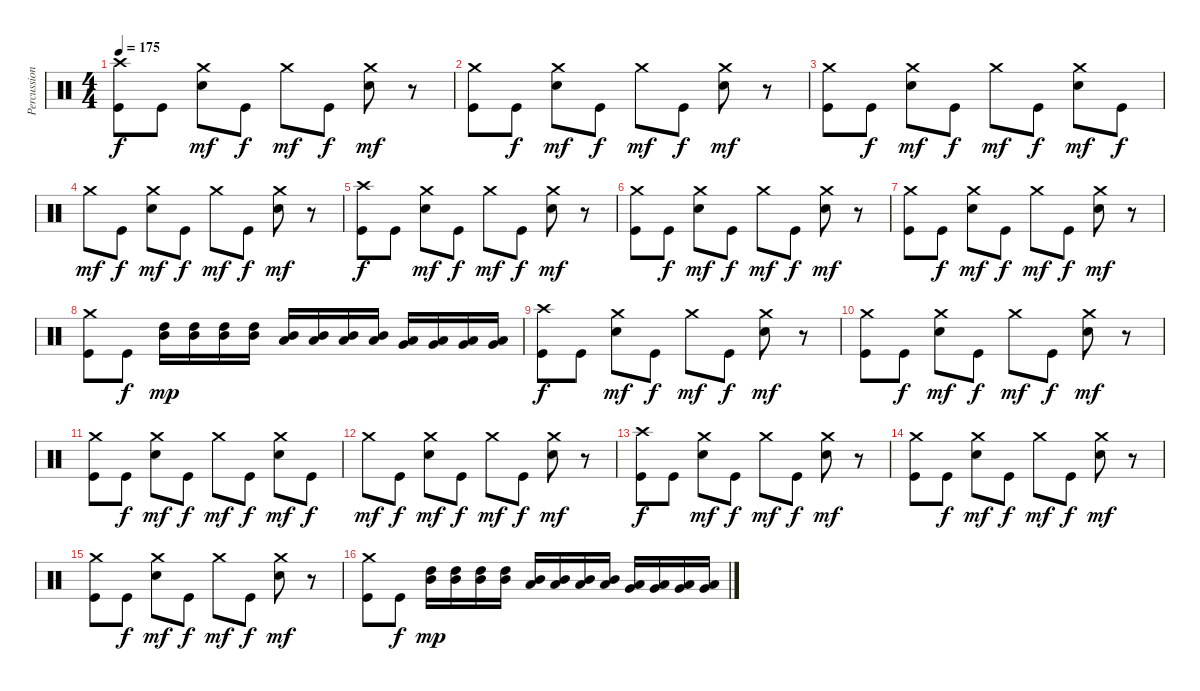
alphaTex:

\track ("Percussions" "Percussion") {instrument percussion}
\staff {score}
\articulation defaults
\ts (4 4)
\tempo 175
\clef neutral
\ks c
("Kick (hit)" "Crash high (hit)").8{dy f} "Kick (hit)".8 ("Electric Snare (hit)" "Crash medium (hit)").8{dy mf} "Kick (hit)".8{dy f} "Crash medium (hit)".8{dy mf} "Kick (hit)".8{dy f} ("Electric Snare (hit)" "Crash medium (hit)").8{dy mf} r.8 |
("Kick (hit)" "Crash medium (hit)").8 "Kick (hit)".8{dy f} ("Electric Snare (hit)" "Crash medium (hit)").8{dy mf} "Kick (hit)".8{dy f} "Crash medium (hit)".8{dy mf} "Kick (hit)".8{dy f} ("Electric Snare (hit)" "Crash medium (hit)").8{dy mf} r.8 |
("Kick (hit)" "Crash medium (hit)").8 "Kick (hit)".8{dy f} ("Electric Snare (hit)" "Crash medium (hit)").8{dy mf} "Kick (hit)".8{dy f} "Crash medium (hit)".8{dy mf} "Kick (hit)".8{dy f} ("Electric Snare (hit)" "Crash medium (hit)").8{dy mf} "Kick (hit)".8{dy f} |
"Crash medium (hit)".8{dy mf} "Kick (hit)".8{dy f} ("Electric Snare (hit)" "Crash medium (hit)").8{dy mf} "Kick (hit)".8{dy f} "Crash medium (hit)".8{dy mf} "Kick (hit)".8{dy f} ("Electric Snare (hit)" "Crash medium (hit)").8{dy mf} r.8 |
("Kick (hit)" "Crash high (hit)").8{dy f} "Kick (hit)".8 ("Electric Snare (hit)" "Crash medium (hit)").8{dy mf} "Kick (hit)".8{dy f} "Crash medium (hit)".8{dy mf} "Kick (hit)".8{dy f} ("Electric Snare (hit)" "Crash medium (hit)").8{dy mf} r.8 |
("Kick (hit)" "Crash medium (hit)").8 "Kick (hit)".8{dy f} ("Electric Snare (hit)" "Crash medium (hit)").8{dy mf} "Kick (hit)".8{dy f} "Crash medium (hit)".8{dy mf} "Kick (hit)".8{dy f} ("Electric Snare (hit)" "Crash medium (hit)").8{dy mf} r.8 |
("Kick (hit)" "Crash medium (hit)").8 "Kick (hit)".8{dy f} ("Electric Snare (hit)" "Crash medium (hit)").8{dy mf} "Kick (hit)".8{dy f} "Crash medium (hit)".8{dy mf} "Kick (hit)".8{dy f} ("Electric Snare (hit)" "Crash medium (hit)").8{dy mf} r.8 |
("Kick (hit)" "Crash medium (hit)").8 "Kick (hit)".8{dy f} ("High Tom (hit)" "Mid Tom (hit)").16{dy mp} ("High Tom (hit)" "Mid Tom (hit)").16 ("High Tom (hit)" "Mid Tom (hit)").16 ("High Tom (hit)" "Mid Tom (hit)").16 ("Mid Tom (hit)" "Low Tom (hit)").16 ("Mid Tom (hit)" "Low Tom (hit)").16 ("Mid Tom (hit)" "Low Tom (hit)").16 ("Mid Tom (hit)" "Low Tom (hit)").16 ("Very Low Tom (hit)" "Low Floor Tom (hit)").16 ("Very Low Tom (hit)" "Low Floor Tom (hit)").16 ("Very Low Tom (hit)" "Low Floor Tom (hit)").16 ("Very Low Tom (hit)" "Low Floor Tom (hit)").16 |
("Kick (hit)" "Crash high (hit)").8{dy f} "Kick (hit)".8 ("Electric Snare (hit)" "Crash medium (hit)").8{dy mf} "Kick (hit)".8{dy f} "Crash medium (hit)".8{dy mf} "Kick (hit)".8{dy f} ("Electric Snare (hit)" "Crash medium (hit)").8{dy mf} r.8 |
("Kick (hit)" "Crash medium (hit)").8 "Kick (hit)".8{dy f} ("Electric Snare (hit)" "Crash medium (hit)").8{dy mf} "Kick (hit)".8{dy f} "Crash medium (hit)".8{dy mf} "Kick (hit)".8{dy f} ("Electric Snare (hit)" "Crash medium (hit)").8{dy mf} r.8 |
("Kick (hit)" "Crash medium (hit)").8 "Kick (hit)".8{dy f} ("Electric Snare (hit)" "Crash medium (hit)").8{dy mf} "Kick (hit)".8{dy f} "Crash medium (hit)".8{dy mf} "Kick (hit)".8{dy f} ("Electric Snare (hit)" "Crash medium (hit)").8{dy mf} "Kick (hit)".8{dy f} |
"Crash medium (hit)".8{dy mf} "Kick (hit)".8{dy f} ("Electric Snare (hit)" "Crash medium (hit)").8{dy mf} "Kick (hit)".8{dy f} "Crash medium (hit)".8{dy mf} "Kick (hit)".8{dy f} ("Electric Snare (hit)" "Crash medium (hit)").8{dy mf} r.8 |
("Kick (hit)" "Crash high (hit)").8{dy f} "Kick (hit)".8 ("Electric Snare (hit)" "Crash medium (hit)").8{dy mf} "Kick (hit)".8{dy f} "Crash medium (hit)".8{dy mf} "Kick (hit)".8{dy f} ("Electric Snare (hit)" "Crash medium (hit)").8{dy mf} r.8 |
("Kick (hit)" "Crash medium (hit)").8 "Kick (hit)".8{dy f} ("Electric Snare (hit)" "Crash medium (hit)").8{dy mf} "Kick (hit)".8{dy f} "Crash medium (hit)".8{dy mf} "Kick (hit)".8{dy f} ("Electric Snare (hit)" "Crash medium (hit)").8{dy mf} r.8 |
("Kick (hit)" "Crash medium (hit)").8 "Kick (hit)".8{dy f} ("Electric Snare (hit)" "Crash medium (hit)").8{dy mf} "Kick (hit)".8{dy f} "Crash medium (hit)".8{dy mf} "Kick (hit)".8{dy f} ("Electric Snare (hit)" "Crash medium (hit)").8{dy mf} r.8 |
("Kick (hit)" "Crash medium (hit)").8 "Kick (hit)".8{dy f} ("High Tom (hit)" "Mid Tom (hit)").16{dy mp} ("High Tom (hit)" "Mid Tom (hit)").16 ("High Tom (hit)" "Mid Tom (hit)").16 ("High Tom (hit)" "Mid Tom (hit)").16 ("Mid Tom (hit)" "Low Tom (hit)").16 ("Mid Tom (hit)" "Low Tom (hit)").16 ("Mid Tom (hit)" "Low Tom (hit)").16 ("Mid Tom (hit)" "Low Tom (hit)").16 ("Very Low Tom (hit)" "Low Floor Tom (hit)").16 ("Very Low Tom (hit)" "Low Floor Tom (hit)").16 ("Very Low Tom (hit)" "Low Floor Tom (hit)").16 ("Very Low Tom (hit)" "Low Floor Tom (hit)").16
